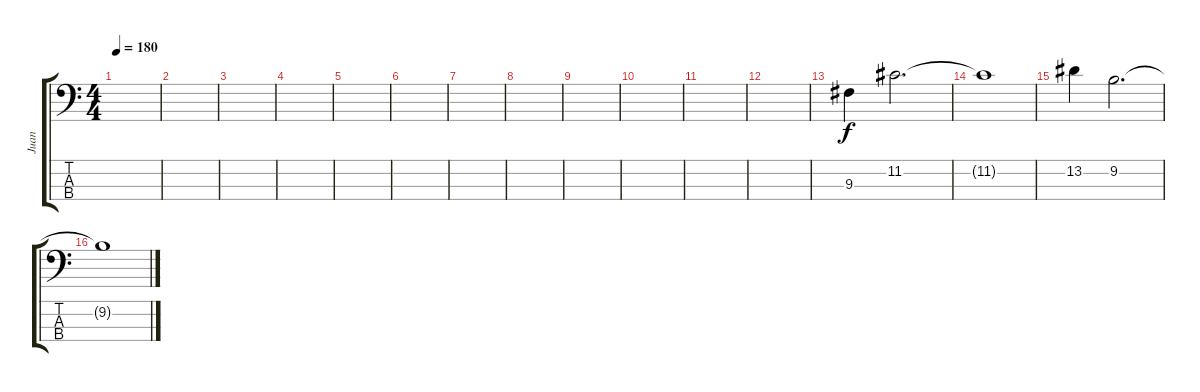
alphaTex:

\track ("Juan" "Juan") {instrument electricbassfinger}
\staff {score tabs}
\tuning (G2 D2 A1 E1) {hide}
\ts (4 4)
\tempo 180
\clef f4
\ks c
|
|
|
|
|
|
|
|
|
|
|
|
9.3.4 11.2.2{d} |
11.2{t}.1 |
13.2.4 9.2.2{d} |
9.2{t}.1
